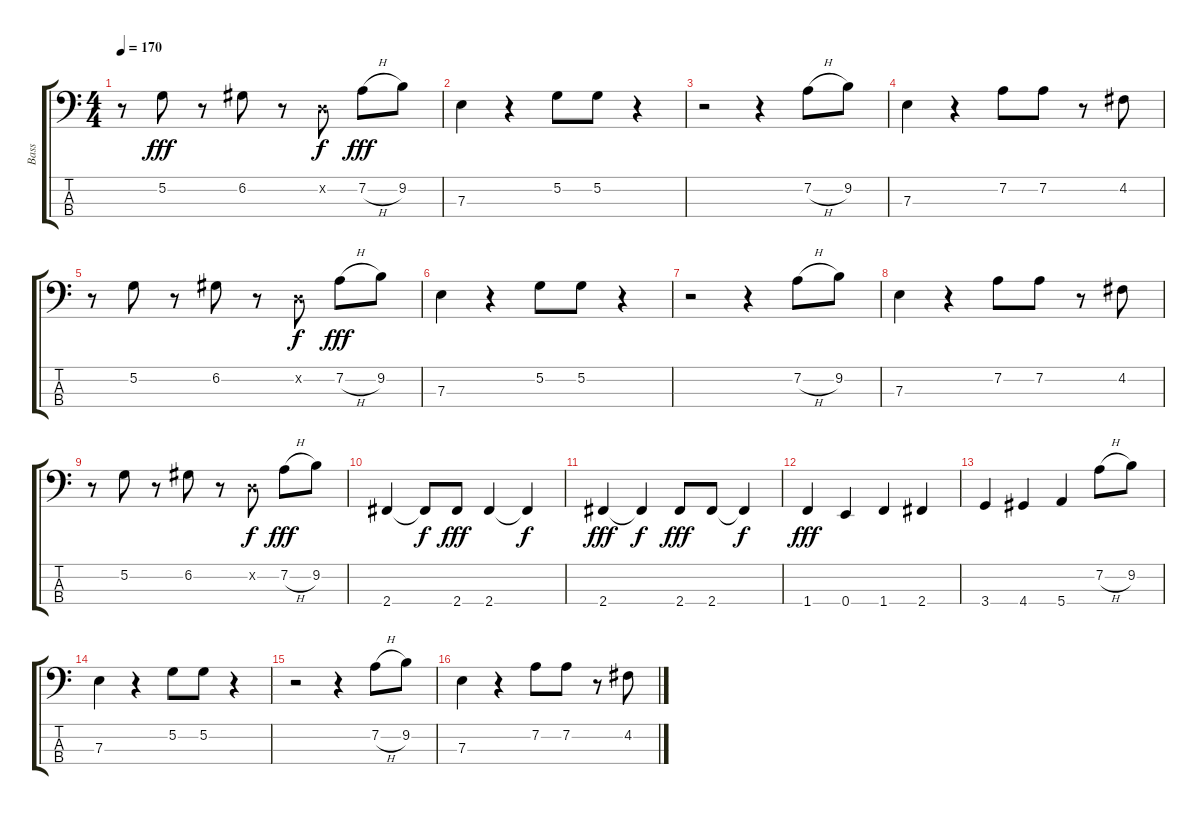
\track ("Bass" "Bass") {instrument electricbassfinger}
\staff {score tabs}
\tuning (G2 D2 A1 E1) {hide}
\ts (4 4)
\tempo 170
\clef f4
\ks c
r.8{dy fff} 5.2.8 r.8 6.2.8 r.8 0.2{x}.8{dy f} 7.2{h}.8{dy fff} 9.2.8 |
7.3.4 r.4 5.2.8 5.2.8 r.4 |
r.2 r.4 7.2{h}.8 9.2.8 |
7.3.4 r.4 7.2.8 7.2.8 r.8 4.2.8 |
r.8 5.2.8 r.8 6.2.8 r.8 0.2{x}.8{dy f} 7.2{h}.8{dy fff} 9.2.8 |
7.3.4 r.4 5.2.8 5.2.8 r.4 |
r.2 r.4 7.2{h}.8 9.2.8 |
7.3.4 r.4 7.2.8 7.2.8 r.8 4.2.8 |
r.8 5.2.8 r.8 6.2.8 r.8 0.2{x}.8{dy f} 7.2{h}.8{dy fff} 9.2.8 |
2.4.4 2.4{t}.8{dy f} 2.4.8{dy fff} 2.4.4 2.4{t}.4{dy f} |
2.4.4{dy fff} 2.4{t}.4{dy f} 2.4.8{dy fff} 2.4.8 2.4{t}.4{dy f} |
1.4.4{dy fff} 0.4.4 1.4.4 2.4.4 |
3.4.4 4.4.4 5.4.4 7.2{h}.8 9.2.8 |
7.3.4 r.4 5.2.8 5.2.8 r.4 |
r.2 r.4 7.2{h}.8 9.2.8 |
7.3.4 r.4 7.2.8 7.2.8 r.8 4.2.8
